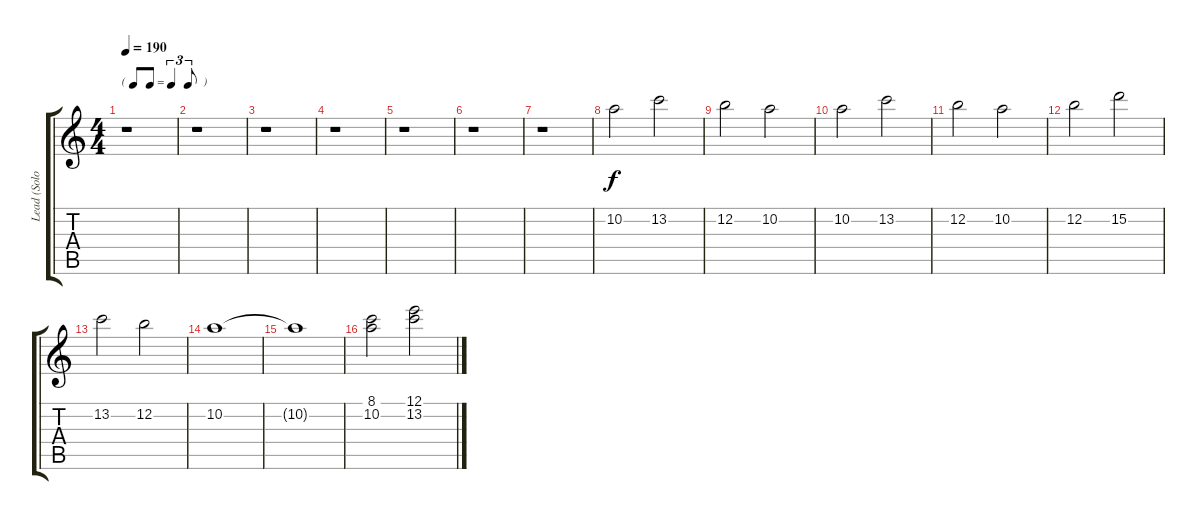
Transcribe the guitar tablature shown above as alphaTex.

\track ("Lead (Solo 1 + Fills)" "Lead (Solo") {instrument distortionguitar}
\staff {score tabs}
\tuning (E4 B3 G3 D3 A2 E2) {hide}
\ts (4 4)
\tf triplet8th
\tempo 190
\clef g2
\ks c
r.1{dy f} |
r.1 |
r.1 |
r.1 |
r.1 |
r.1 |
r.1 |
10.2.2{volume 12 instrument distortionguitar} 13.2.2 |
12.2.2 10.2.2 |
10.2.2 13.2.2 |
12.2.2 10.2.2 |
12.2.2 15.2.2 |
13.2.2 12.2.2 |
10.2.1 |
10.2{t}.1 |
(8.1 10.2).2 (12.1 13.2).2
